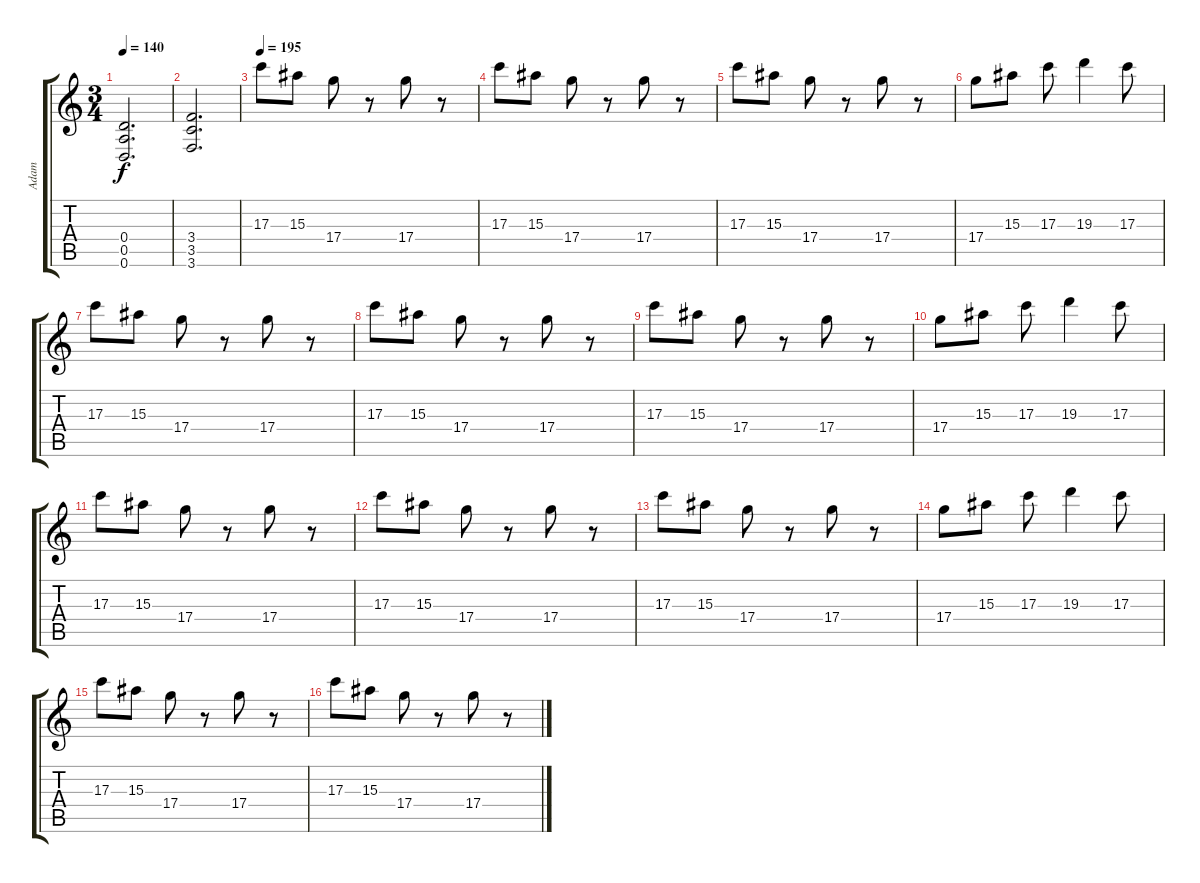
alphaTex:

\track ("Adam" "Adam") {instrument distortionguitar}
\staff {score tabs}
\tuning (E4 B3 G3 D3 A2 D2) {hide}
\ts (3 4)
\tempo 140
\clef g2
\ks c
(0.4 0.5 0.6).2{d dy f} |
(3.4 3.5 3.6).2{d} |
\tempo 195
17.3.8{instrument electricguitarjazz} 15.3.8 17.4.8 r.8 17.4.8 r.8 |
17.3.8 15.3.8 17.4.8 r.8 17.4.8 r.8 |
17.3.8 15.3.8 17.4.8 r.8 17.4.8 r.8 |
17.4.8 15.3.8 17.3.8 19.3.4 17.3.8 |
17.3.8 15.3.8 17.4.8 r.8 17.4.8 r.8 |
17.3.8 15.3.8 17.4.8 r.8 17.4.8 r.8 |
17.3.8 15.3.8 17.4.8 r.8 17.4.8 r.8 |
17.4.8 15.3.8 17.3.8 19.3.4 17.3.8 |
17.3.8 15.3.8 17.4.8 r.8 17.4.8 r.8 |
17.3.8 15.3.8 17.4.8 r.8 17.4.8 r.8 |
17.3.8 15.3.8 17.4.8 r.8 17.4.8 r.8 |
17.4.8 15.3.8 17.3.8 19.3.4 17.3.8 |
17.3.8 15.3.8 17.4.8 r.8 17.4.8 r.8 |
17.3.8 15.3.8 17.4.8 r.8 17.4.8 r.8
